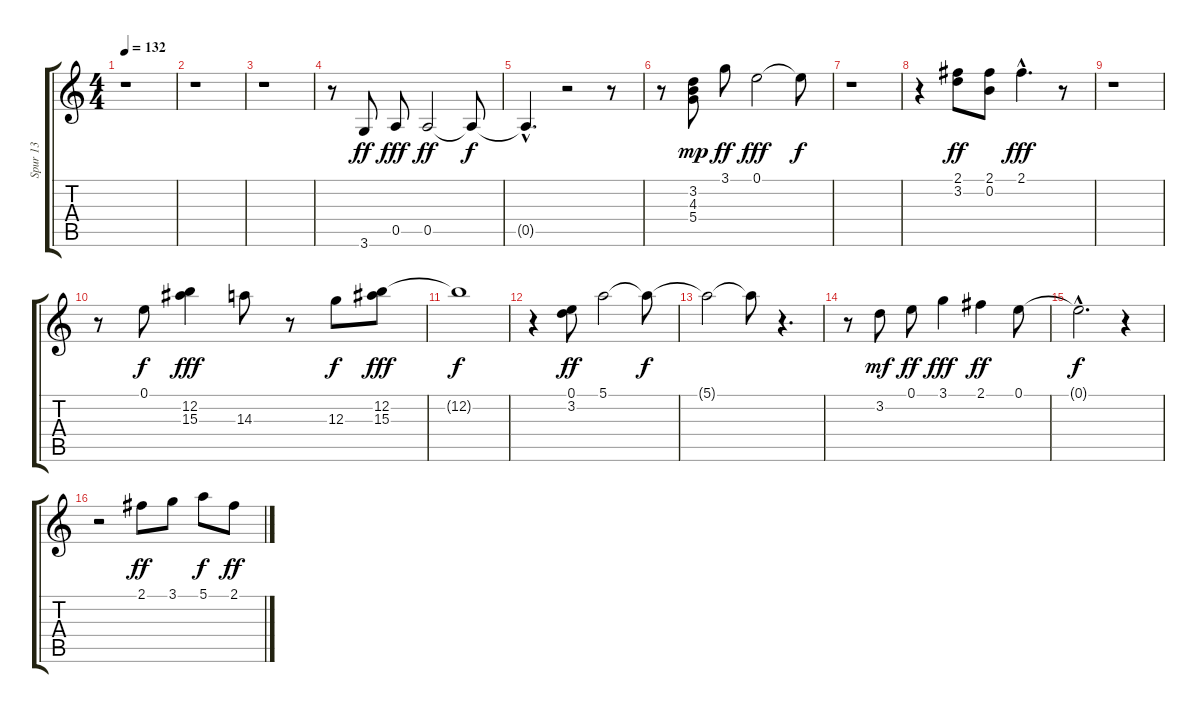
\track ("Spur 13" "Spur 13") {instrument acousticguitarsteel}
\staff {score tabs}
\tuning (E4 B3 G3 D3 A2 E2) {hide}
\ts (4 4)
\tempo 132
\clef g2
\ks c
r.1{dy ff} |
r.1 |
r.1 |
r.8 3.6.8 0.5.8{dy fff} 0.5.2{dy ff} 0.5{t}.8{dy f} |
0.5{hac t}.4{d} r.2 r.8 |
r.8 (3.2 4.3 5.4).8{dy mp} 3.1.8{dy ff} 0.1.2{dy fff} 0.1{t}.8{dy f} |
r.1 |
r.4 (2.1 3.2).8{dy ff} (2.1 0.2).8 2.1{hac}.4{d dy fff} r.8 |
r.1 |
r.8 0.1.8{dy f} (12.2 15.3).4{dy fff} 14.3.8 r.8 12.3.8{dy f} (12.2 15.3).8{dy fff} |
12.2{t}.1{dy f} |
r.4 (0.1 3.2).8{dy ff} 5.1.2 5.1{t}.8{dy f} |
5.1{t}.2 5.1{t}.8 r.4{d} |
r.8 3.2.8{dy mf} 0.1.8{dy ff} 3.1.4{dy fff} 2.1.4{dy ff} 0.1.8 |
0.1{hac t}.2{d dy f} r.4 |
r.2 2.1.8{dy ff} 3.1.8 5.1.8{dy f} 2.1.8{dy ff}
